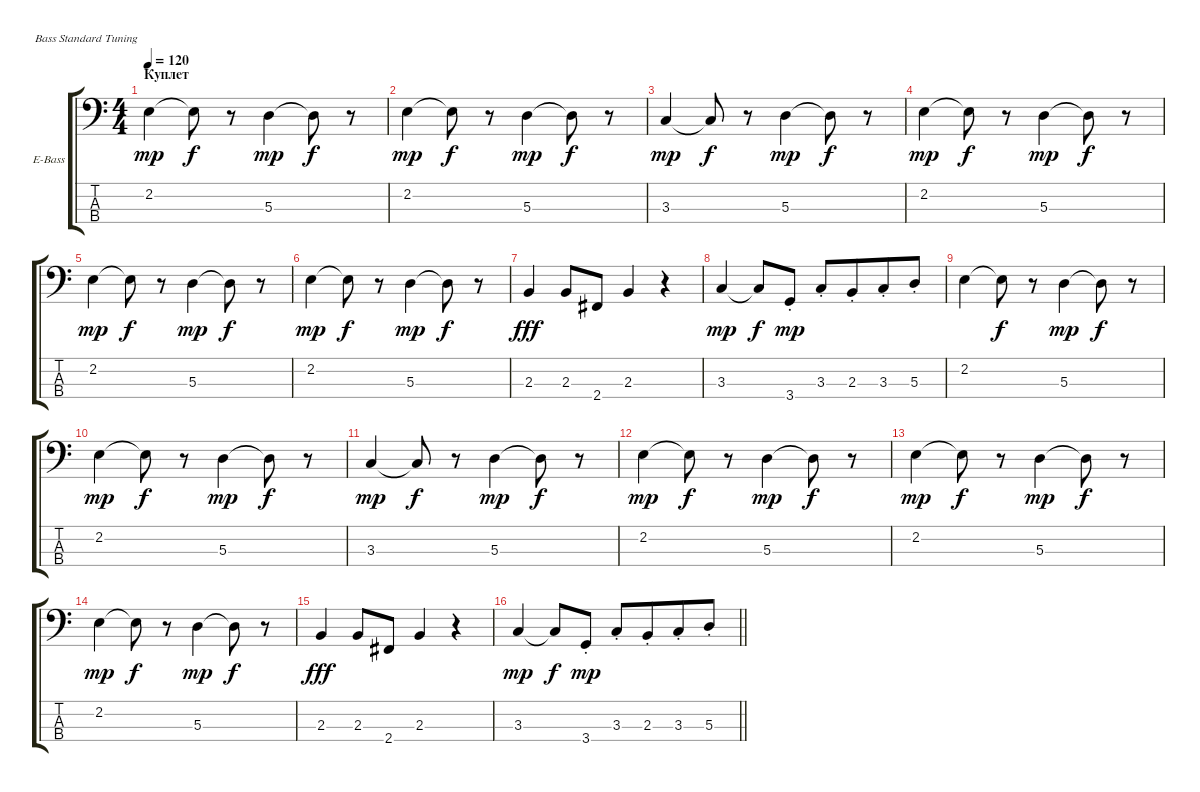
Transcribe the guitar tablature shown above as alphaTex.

\bracketExtendMode groupsimilarinstruments
\firstSystemTrackNameOrientation horizontal
\otherSystemsTrackNameOrientation horizontal
\track ("Бас 2" "E-Bass") {instrument electricbassfinger}
\staff {score tabs}
\tuning (G2 D2 A1 E1)
\ts (4 4)
\section ("" "Куплет")
\tempo 120
\clef f4
\ks c
2.2.4{dy mp} 2.2{t}.8{dy f} r.8 5.3.4{dy mp} 5.3{t}.8{dy f} r.8 |
2.2.4{dy mp} 2.2{t}.8{dy f} r.8 5.3.4{dy mp} 5.3{t}.8{dy f} r.8 |
3.3.4{dy mp} 3.3{t}.8{dy f} r.8 5.3.4{dy mp} 5.3{t}.8{dy f} r.8 |
2.2.4{dy mp} 2.2{t}.8{dy f} r.8 5.3.4{dy mp} 5.3{t}.8{dy f} r.8 |
2.2.4{dy mp} 2.2{t}.8{dy f} r.8 5.3.4{dy mp} 5.3{t}.8{dy f} r.8 |
2.2.4{dy mp} 2.2{t}.8{dy f} r.8 5.3.4{dy mp} 5.3{t}.8{dy f} r.8 |
2.3.4{dy fff} 2.3.8 2.4.8 2.3.4 r.4 |
3.3.4{dy mp} 3.3{t}.8{dy f} 3.4{st}.8{dy mp} 3.3{st}.8 2.3{st}.8{beam merge} 3.3{st}.8 5.3{st}.8 |
2.2.4 2.2{t}.8{dy f} r.8 5.3.4{dy mp} 5.3{t}.8{dy f} r.8 |
2.2.4{dy mp} 2.2{t}.8{dy f} r.8 5.3.4{dy mp} 5.3{t}.8{dy f} r.8 |
3.3.4{dy mp} 3.3{t}.8{dy f} r.8 5.3.4{dy mp} 5.3{t}.8{dy f} r.8 |
2.2.4{dy mp} 2.2{t}.8{dy f} r.8 5.3.4{dy mp} 5.3{t}.8{dy f} r.8 |
2.2.4{dy mp} 2.2{t}.8{dy f} r.8 5.3.4{dy mp} 5.3{t}.8{dy f} r.8 |
2.2.4{dy mp} 2.2{t}.8{dy f} r.8 5.3.4{dy mp} 5.3{t}.8{dy f} r.8 |
2.3.4{dy fff} 2.3.8 2.4.8 2.3.4 r.4 |
\barLineRight lightlight
3.3.4{dy mp} 3.3{t}.8{dy f} 3.4{st}.8{dy mp} 3.3{st}.8 2.3{st}.8{beam merge} 3.3{st}.8 5.3{st}.8
